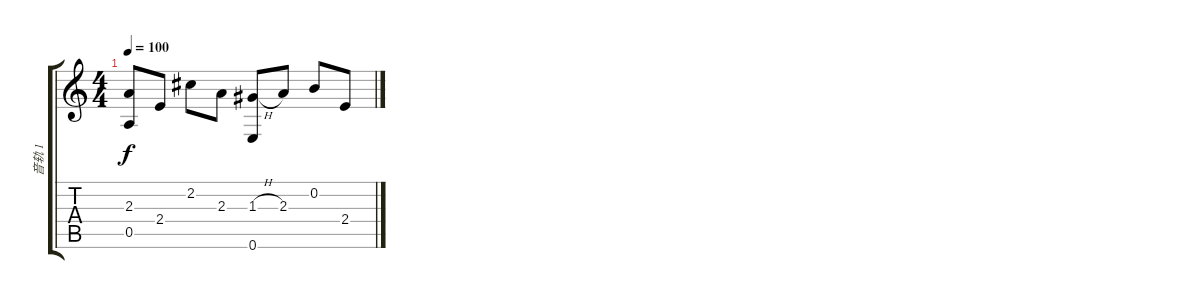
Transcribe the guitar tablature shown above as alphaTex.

\track ("音轨 1" "音轨 1") {instrument acousticguitarsteel}
\staff {score tabs}
\tuning (E4 B3 G3 D3 A2 E2) {hide}
\ts (4 4)
\tempo 100
\clef g2
\ks c
(2.3 0.5).8{dy f} 2.4.8 2.2.8 2.3.8 (1.3{h} 0.6).8 2.3.8 0.2.8 2.4.8
